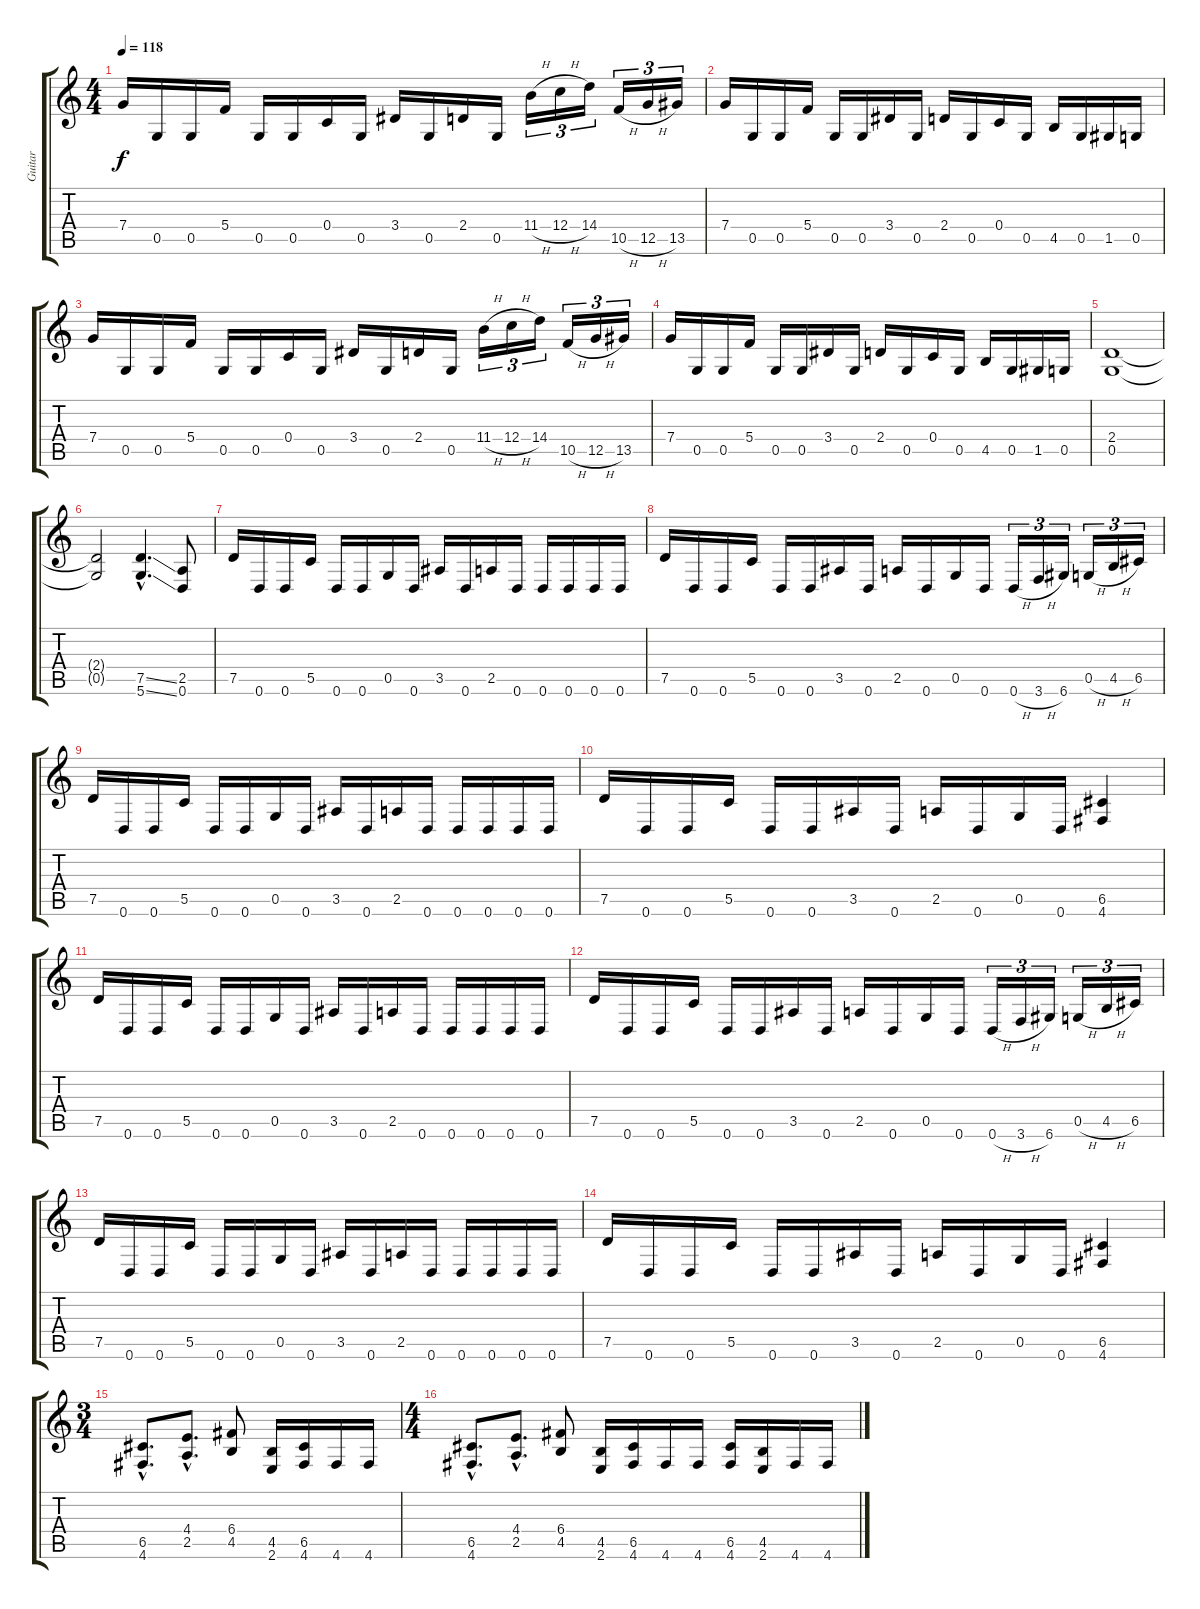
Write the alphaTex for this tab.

\track ("Guitar" "Guitar") {instrument distortionguitar}
\staff {score tabs}
\tuning (D4 A3 F3 C3 G2 D2) {hide}
\ts (4 4)
\tempo 118
\clef g2
\ks c
7.4.16{dy f} 0.5.16 0.5.16 5.4.16 0.5.16 0.5.16 0.4.16 0.5.16 3.4.16 0.5.16 2.4.16 0.5.16 11.4{h}.16{tu (3 2)} 12.4{h}.16{tu (3 2)} 14.4.16{tu (3 2)} 10.5{h}.16{tu (3 2)} 12.5{h}.16{tu (3 2)} 13.5.16{tu (3 2)} |
7.4.16 0.5.16 0.5.16 5.4.16 0.5.16 0.5.16 3.4.16 0.5.16 2.4.16 0.5.16 0.4.16 0.5.16 4.5.16 0.5.16 1.5.16 0.5.16 |
7.4.16 0.5.16 0.5.16 5.4.16 0.5.16 0.5.16 0.4.16 0.5.16 3.4.16 0.5.16 2.4.16 0.5.16 11.4{h}.16{tu (3 2)} 12.4{h}.16{tu (3 2)} 14.4.16{tu (3 2)} 10.5{h}.16{tu (3 2)} 12.5{h}.16{tu (3 2)} 13.5.16{tu (3 2)} |
7.4.16 0.5.16 0.5.16 5.4.16 0.5.16 0.5.16 3.4.16 0.5.16 2.4.16 0.5.16 0.4.16 0.5.16 4.5.16 0.5.16 1.5.16 0.5.16 |
(2.4 0.5).1 |
(2.4{t} 0.5{t}).2 (7.5{ss hac} 5.6{ss hac}).4{d} (2.5 0.6).8 |
7.5.16{volume 11} 0.6.16 0.6.16 5.5.16 0.6.16 0.6.16 0.5.16 0.6.16 3.5.16 0.6.16 2.5.16 0.6.16 0.6.16 0.6.16 0.6.16 0.6.16 |
7.5.16 0.6.16 0.6.16 5.5.16 0.6.16 0.6.16 3.5.16 0.6.16 2.5.16 0.6.16 0.5.16 0.6.16 0.6{h}.16{tu (3 2)} 3.6{h}.16{tu (3 2)} 6.6.16{tu (3 2)} 0.5{h}.16{tu (3 2)} 4.5{h}.16{tu (3 2)} 6.5.16{tu (3 2)} |
7.5.16 0.6.16 0.6.16 5.5.16 0.6.16 0.6.16 0.5.16 0.6.16 3.5.16 0.6.16 2.5.16 0.6.16 0.6.16 0.6.16 0.6.16 0.6.16 |
7.5.16 0.6.16 0.6.16 5.5.16 0.6.16 0.6.16 3.5.16 0.6.16 2.5.16 0.6.16 0.5.16 0.6.16 (6.5 4.6).4 |
7.5.16 0.6.16 0.6.16 5.5.16 0.6.16 0.6.16 0.5.16 0.6.16 3.5.16 0.6.16 2.5.16 0.6.16 0.6.16 0.6.16 0.6.16 0.6.16 |
7.5.16 0.6.16 0.6.16 5.5.16 0.6.16 0.6.16 3.5.16 0.6.16 2.5.16 0.6.16 0.5.16 0.6.16 0.6{h}.16{tu (3 2)} 3.6{h}.16{tu (3 2)} 6.6.16{tu (3 2)} 0.5{h}.16{tu (3 2)} 4.5{h}.16{tu (3 2)} 6.5.16{tu (3 2)} |
7.5.16 0.6.16 0.6.16 5.5.16 0.6.16 0.6.16 0.5.16 0.6.16 3.5.16 0.6.16 2.5.16 0.6.16 0.6.16 0.6.16 0.6.16 0.6.16 |
7.5.16 0.6.16 0.6.16 5.5.16 0.6.16 0.6.16 3.5.16 0.6.16 2.5.16 0.6.16 0.5.16 0.6.16 (6.5 4.6).4 |
\ts (3 4)
(6.5{hac} 4.6{hac}).8{d} (4.4{hac} 2.5{hac}).8{d} (6.4 4.5).8 (4.5 2.6).16 (6.5 4.6).16 4.6.16 4.6.16 |
\ts (4 4)
(6.5{hac} 4.6{hac}).8{d} (4.4{hac} 2.5{hac}).8{d} (6.4 4.5).8 (4.5 2.6).16 (6.5 4.6).16 4.6.16 4.6.16 (6.5 4.6).16 (4.5 2.6).16 4.6.16 4.6.16
